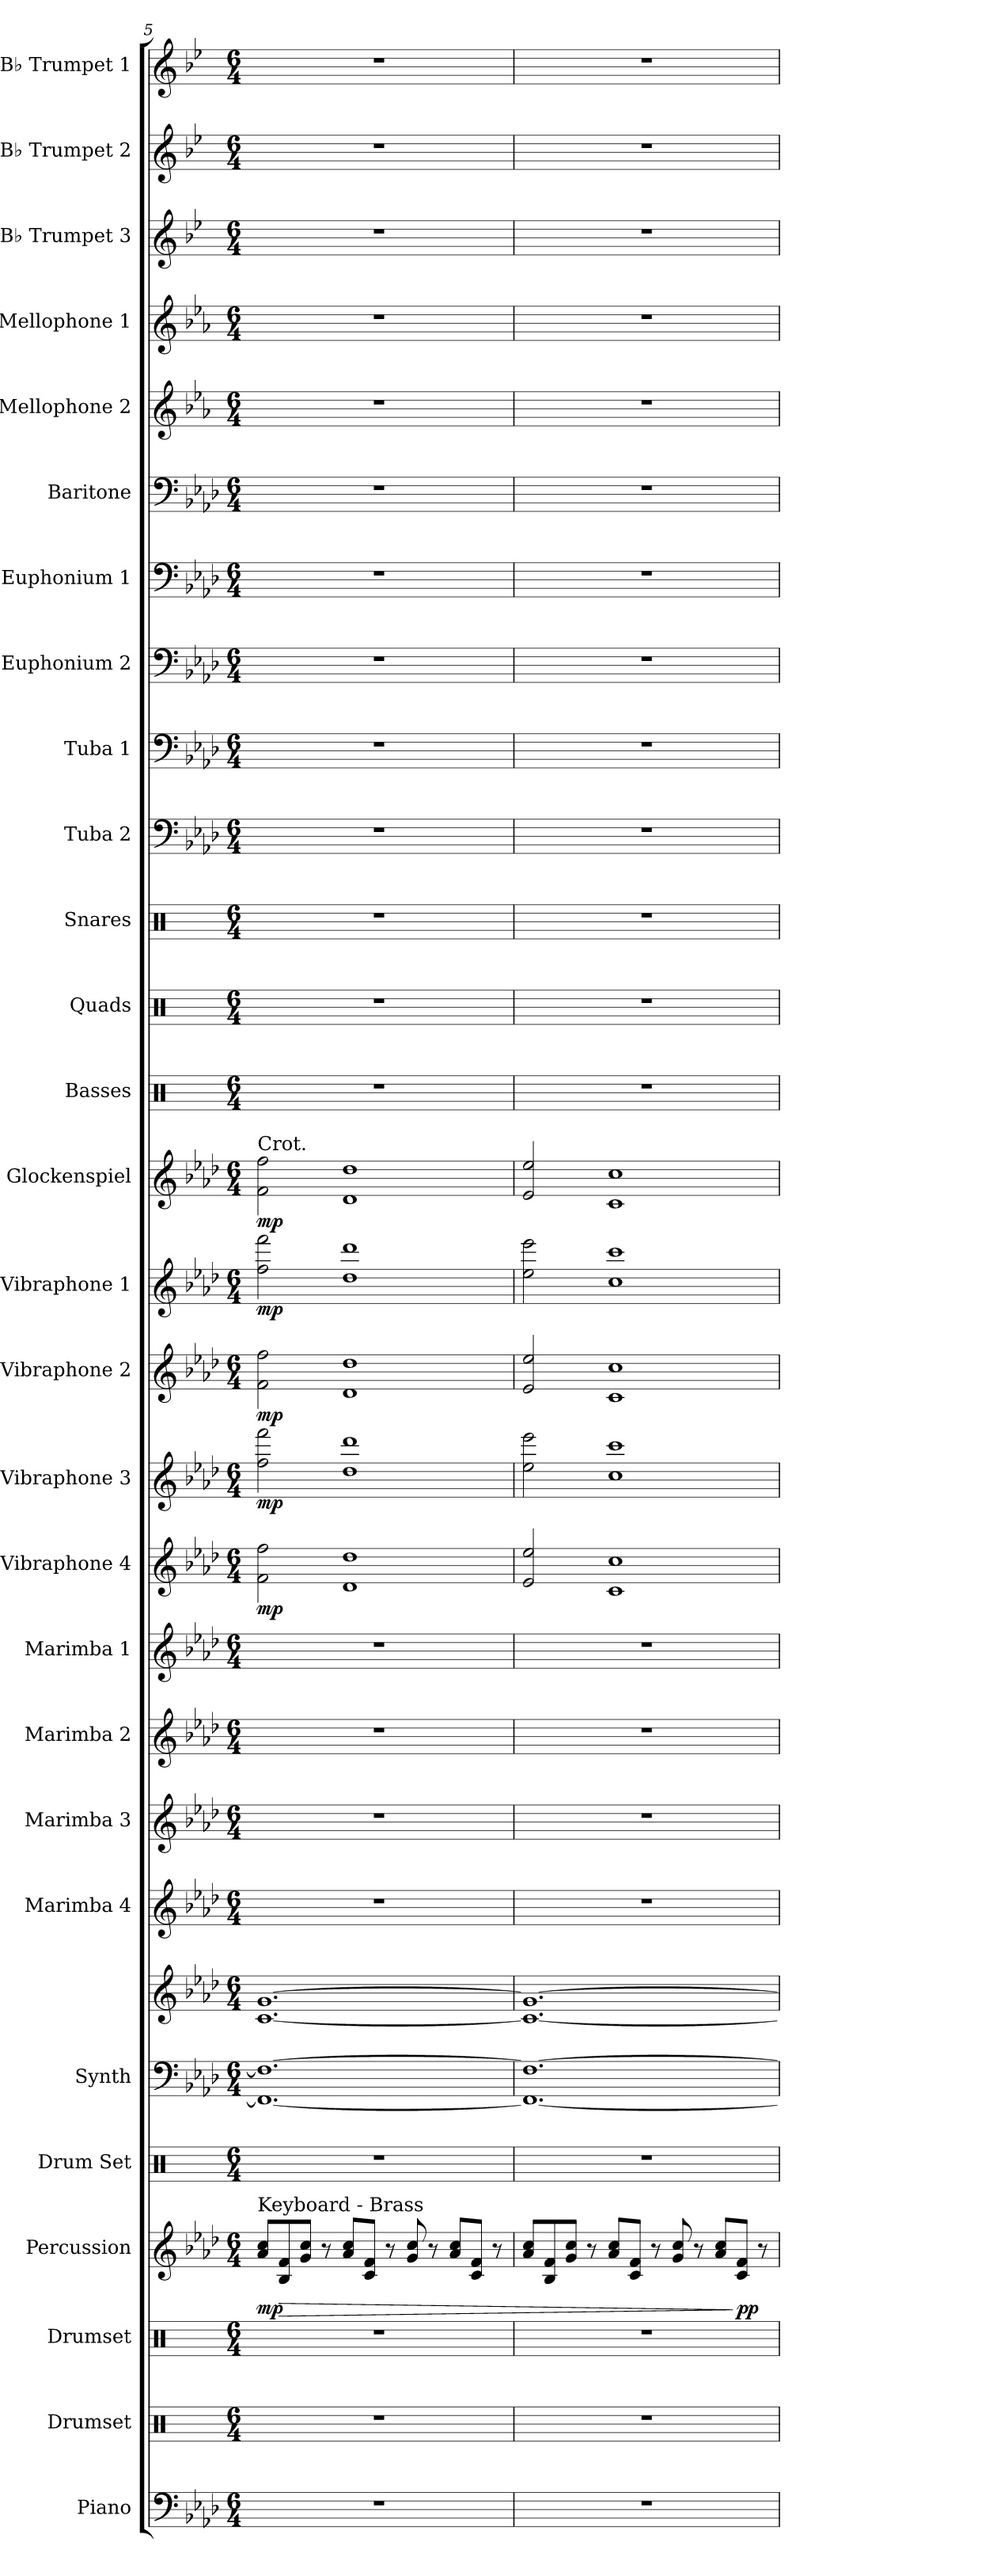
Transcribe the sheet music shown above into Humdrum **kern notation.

**kern	**kern	**kern	**kern	**dynam	**kern	**kern	**kern	**kern	**kern	**kern	**kern	**kern	**dynam	**kern	**dynam	**kern	**dynam	**kern	**dynam	**kern	**dynam	**kern	**kern	**kern	**kern	**kern	**kern	**kern	**kern	**kern	**kern	**kern	**kern	**kern
*part28	*part27	*part26	*part25	*part25	*part24	*part23	*part23	*part22	*part21	*part20	*part19	*part18	*part18	*part17	*part17	*part16	*part16	*part15	*part15	*part14	*part14	*part13	*part12	*part11	*part10	*part9	*part8	*part7	*part6	*part5	*part4	*part3	*part2	*part1
*staff29	*staff28	*staff27	*staff26	*staff26	*staff25	*staff24	*staff23	*staff22	*staff21	*staff20	*staff19	*staff18	*staff18	*staff17	*staff17	*staff16	*staff16	*staff15	*staff15	*staff14	*staff14	*staff13	*staff12	*staff11	*staff10	*staff9	*staff8	*staff7	*staff6	*staff5	*staff4	*staff3	*staff2	*staff1
*I"Piano	*I"Drumset	*I"Drumset	*I"Percussion	*	*I"Drum Set	*I"Synth	*	*I"Marimba 4	*I"Marimba 3	*I"Marimba 2	*I"Marimba 1	*I"Vibraphone 4	*	*I"Vibraphone 3	*	*I"Vibraphone 2	*	*I"Vibraphone 1	*	*I"Glockenspiel	*	*I"Basses	*I"Quads	*I"Snares	*I"Tuba 2	*I"Tuba 1	*I"Euphonium 2	*I"Euphonium 1	*I"Baritone	*I"Mellophone 2	*I"Mellophone 1	*I"B♭ Trumpet 3	*I"B♭ Trumpet 2	*I"B♭ Trumpet 1
*I'Pno.	*I'D. Set	*I'D. Set	*I'Perc.	*	*I'D. S.	*I'Synth	*	*I'Mrb. 4	*I'Mrb. 3	*I'Mrb. 2	*I'Mrb. 1	*I'Vibe. 4	*	*I'Vibe. 3	*	*I'Vibe. 2	*	*I'Vibe. 1	*	*I'Glock.	*	*I'B	*I'Q	*I'S	*I'Tuba 2	*I'Tuba 1	*I'Euph. 2	*I'Euph. 1	*I'Bar.	*I'Mello. 2	*I'Mello. 1	*I'B♭ Tpt. 3	*I'B♭ Tpt. 2	*I'B♭ Tpt. 1
*clefF4	*clefX	*clefX	*clefG2	*	*clefX	*clefF4	*clefG2	*clefG2	*clefG2	*clefG2	*clefG2	*clefG2	*	*clefG2	*	*clefG2	*	*clefG2	*	*clefG2	*	*clefX	*clefX	*clefX	*clefF4	*clefF4	*clefF4	*clefF4	*clefF4	*clefG2	*clefG2	*clefG2	*clefG2	*clefG2
*	*	*	*	*	*	*	*	*	*	*	*	*	*	*	*	*	*	*	*	*ITrd-14c-24	*	*	*	*	*	*	*	*	*	*ITrd4c7	*ITrd4c7	*ITrd1c2	*ITrd1c2	*ITrd1c2
*k[b-e-a-d-]	*k[]	*k[]	*k[b-e-a-d-]	*	*k[]	*k[b-e-a-d-]	*k[b-e-a-d-]	*k[b-e-a-d-]	*k[b-e-a-d-]	*k[b-e-a-d-]	*k[b-e-a-d-]	*k[b-e-a-d-]	*	*k[b-e-a-d-]	*	*k[b-e-a-d-]	*	*k[b-e-a-d-]	*	*k[b-e-a-d-]	*	*k[]	*k[]	*k[]	*k[b-e-a-d-]	*k[b-e-a-d-]	*k[b-e-a-d-]	*k[b-e-a-d-]	*k[b-e-a-d-]	*k[b-e-a-d-]	*k[b-e-a-d-]	*k[b-e-a-d-]	*k[b-e-a-d-]	*k[b-e-a-d-]
*M6/4	*M6/4	*M6/4	*M6/4	*	*M6/4	*M6/4	*M6/4	*M6/4	*M6/4	*M6/4	*M6/4	*M6/4	*	*M6/4	*	*M6/4	*	*M6/4	*	*M6/4	*	*M6/4	*M6/4	*M6/4	*M6/4	*M6/4	*M6/4	*M6/4	*M6/4	*M6/4	*M6/4	*M6/4	*M6/4	*M6/4
=5	=5	=5	=5	=5	=5	=5	=5	=5	=5	=5	=5	=5	=5	=5	=5	=5	=5	=5	=5	=5	=5	=5	=5	=5	=5	=5	=5	=5	=5	=5	=5	=5	=5	=5
!	!	!	!	!	!	!	!	!	!	!	!	!	!	!	!	!	!	!	!	!LO:TX:a:t=Crot.	!	!	!	!	!	!	!	!	!	!	!	!	!	!
!	!	!	!LO:TX:a:t=Keyboard - Brass	!	!	!	!	!	!	!	!	!	!	!	!	!	!	!	!	!	!	!	!	!	!	!	!	!	!	!	!	!	!	!
!	!	!	!	!LO:DY:b	!	!	!	!	!	!	!	!	!LO:DY:b	!	!LO:DY:b	!	!LO:DY:b	!	!LO:DY:b	!	!LO:DY:b	!	!	!	!	!	!	!	!	!	!	!	!	!
1.r	1.r	1.r	8a-/ 8cc/L	mp	1.r	1.FF_ 1.F_	[1.c [1.g	1.r	1.r	1.r	1.r	2f\ 2ff\	mp	2ff\ 2fff\	mp	2f\ 2ff\	mp	2ff\ 2fff\	mp	2fff\ 2ffff\	mp	1.r	1.r	1.r	1.r	1.r	1.r	1.r	1.r	1.r	1.r	1.r	1.r	1.r
!	!	!	!	!LO:HP:b	!	!	!	!	!	!	!	!	!	!	!	!	!	!	!	!	!	!	!	!	!	!	!	!	!	!	!	!	!	!
.	.	.	8B-/ 8f/	>	.	.	.	.	.	.	.	.	.	.	.	.	.	.	.	.	.	.	.	.	.	.	.	.	.	.	.	.	.	.
.	.	.	8g/ 8cc/J	.	.	.	.	.	.	.	.	.	.	.	.	.	.	.	.	.	.	.	.	.	.	.	.	.	.	.	.	.	.	.
.	.	.	8r	.	.	.	.	.	.	.	.	.	.	.	.	.	.	.	.	.	.	.	.	.	.	.	.	.	.	.	.	.	.	.
.	.	.	8a-/ 8cc/L	.	.	.	.	.	.	.	.	1d- 1dd-	.	1dd- 1ddd-	.	1d- 1dd-	.	1dd- 1ddd-	.	1ddd- 1dddd-	.	.	.	.	.	.	.	.	.	.	.	.	.	.
.	.	.	8c/ 8f/J	.	.	.	.	.	.	.	.	.	.	.	.	.	.	.	.	.	.	.	.	.	.	.	.	.	.	.	.	.	.	.
.	.	.	8r	.	.	.	.	.	.	.	.	.	.	.	.	.	.	.	.	.	.	.	.	.	.	.	.	.	.	.	.	.	.	.
.	.	.	8g/ 8cc/	.	.	.	.	.	.	.	.	.	.	.	.	.	.	.	.	.	.	.	.	.	.	.	.	.	.	.	.	.	.	.
.	.	.	8r	.	.	.	.	.	.	.	.	.	.	.	.	.	.	.	.	.	.	.	.	.	.	.	.	.	.	.	.	.	.	.
.	.	.	8a-/ 8cc/L	.	.	.	.	.	.	.	.	.	.	.	.	.	.	.	.	.	.	.	.	.	.	.	.	.	.	.	.	.	.	.
.	.	.	8c/ 8f/J	.	.	.	.	.	.	.	.	.	.	.	.	.	.	.	.	.	.	.	.	.	.	.	.	.	.	.	.	.	.	.
.	.	.	8r	.	.	.	.	.	.	.	.	.	.	.	.	.	.	.	.	.	.	.	.	.	.	.	.	.	.	.	.	.	.	.
=6	=6	=6	=6	=6	=6	=6	=6	=6	=6	=6	=6	=6	=6	=6	=6	=6	=6	=6	=6	=6	=6	=6	=6	=6	=6	=6	=6	=6	=6	=6	=6	=6	=6	=6
1.r	1.r	1.r	8a-/ 8cc/L	.	1.r	1.FF_ 1.F_	1.c_ 1.g_	1.r	1.r	1.r	1.r	2e-/ 2ee-/	.	2ee-\ 2eee-\	.	2e-/ 2ee-/	.	2ee-\ 2eee-\	.	2eee-/ 2eeee-/	.	1.r	1.r	1.r	1.r	1.r	1.r	1.r	1.r	1.r	1.r	1.r	1.r	1.r
.	.	.	8B-/ 8f/	.	.	.	.	.	.	.	.	.	.	.	.	.	.	.	.	.	.	.	.	.	.	.	.	.	.	.	.	.	.	.
.	.	.	8g/ 8cc/J	.	.	.	.	.	.	.	.	.	.	.	.	.	.	.	.	.	.	.	.	.	.	.	.	.	.	.	.	.	.	.
.	.	.	8r	.	.	.	.	.	.	.	.	.	.	.	.	.	.	.	.	.	.	.	.	.	.	.	.	.	.	.	.	.	.	.
.	.	.	8a-/ 8cc/L	.	.	.	.	.	.	.	.	1c 1cc	.	1cc 1ccc	.	1c 1cc	.	1cc 1ccc	.	1ccc 1cccc	.	.	.	.	.	.	.	.	.	.	.	.	.	.
.	.	.	8c/ 8f/J	.	.	.	.	.	.	.	.	.	.	.	.	.	.	.	.	.	.	.	.	.	.	.	.	.	.	.	.	.	.	.
.	.	.	8r	.	.	.	.	.	.	.	.	.	.	.	.	.	.	.	.	.	.	.	.	.	.	.	.	.	.	.	.	.	.	.
.	.	.	8g/ 8cc/	.	.	.	.	.	.	.	.	.	.	.	.	.	.	.	.	.	.	.	.	.	.	.	.	.	.	.	.	.	.	.
.	.	.	8r	.	.	.	.	.	.	.	.	.	.	.	.	.	.	.	.	.	.	.	.	.	.	.	.	.	.	.	.	.	.	.
.	.	.	8a-/ 8cc/L	.	.	.	.	.	.	.	.	.	.	.	.	.	.	.	.	.	.	.	.	.	.	.	.	.	.	.	.	.	.	.
!	!	!	!	!LO:DY:n=1:b	!	!	!	!	!	!	!	!	!	!	!	!	!	!	!	!	!	!	!	!	!	!	!	!	!	!	!	!	!	!
.	.	.	8c/ 8f/J	] pp	.	.	.	.	.	.	.	.	.	.	.	.	.	.	.	.	.	.	.	.	.	.	.	.	.	.	.	.	.	.
.	.	.	8r	.	.	.	.	.	.	.	.	.	.	.	.	.	.	.	.	.	.	.	.	.	.	.	.	.	.	.	.	.	.	.
=	=	=	=	=	=	=	=	=	=	=	=	=	=	=	=	=	=	=	=	=	=	=	=	=	=	=	=	=	=	=	=	=	=	=
*-	*-	*-	*-	*-	*-	*-	*-	*-	*-	*-	*-	*-	*-	*-	*-	*-	*-	*-	*-	*-	*-	*-	*-	*-	*-	*-	*-	*-	*-	*-	*-	*-	*-	*-
